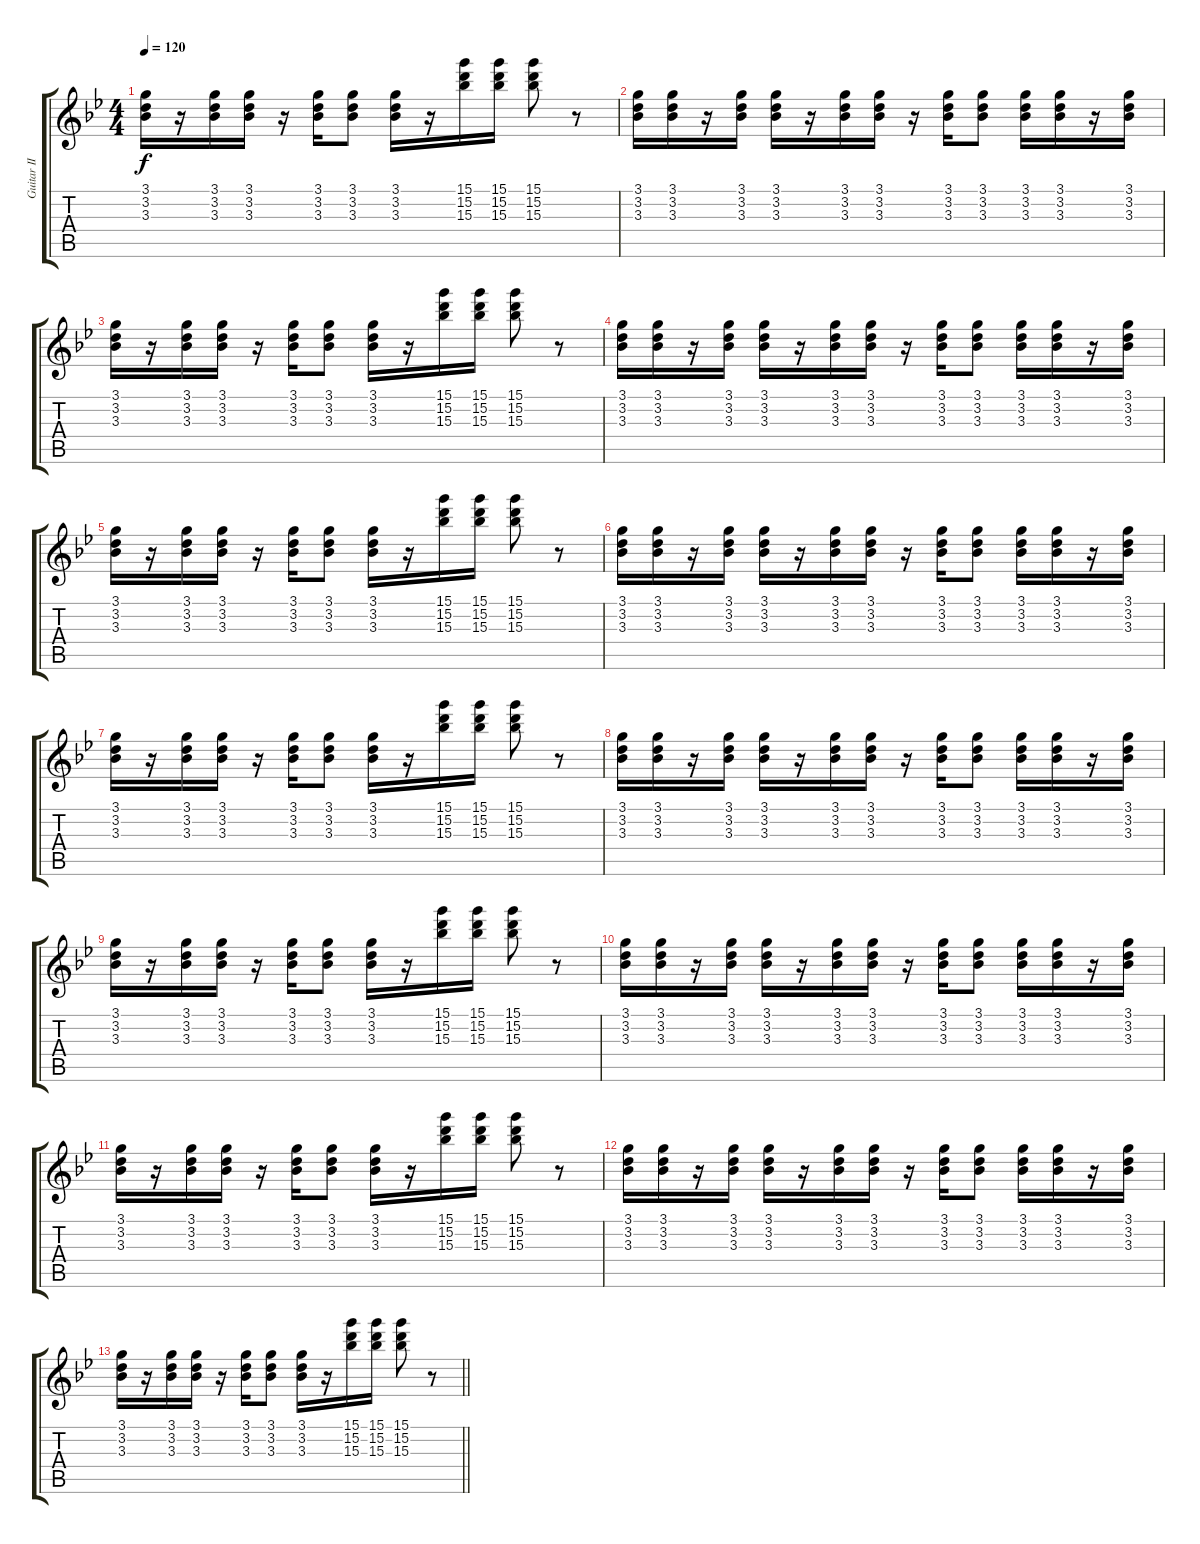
\track ("Guitar II" "Guitar II") {instrument electricguitarjazz}
\staff {score tabs}
\tuning (E4 B3 G3 D3 A2 E2) {hide}
\ts (4 4)
\tempo 120
\clef g2
\ks bb
(3.1 3.2 3.3).16{dy f} r.16 (3.1 3.2 3.3).16 (3.1 3.2 3.3).16 r.16 (3.1 3.2 3.3).16 (3.1 3.2 3.3).8 (3.1 3.2 3.3).16 r.16 (15.1 15.2 15.3).16 (15.1 15.2 15.3).16 (15.1 15.2 15.3).8 r.8 |
(3.1 3.2 3.3).16 (3.1 3.2 3.3).16 r.16 (3.1 3.2 3.3).16 (3.1 3.2 3.3).16 r.16 (3.1 3.2 3.3).16 (3.1 3.2 3.3).16 r.16 (3.1 3.2 3.3).16 (3.1 3.2 3.3).8 (3.1 3.2 3.3).16 (3.1 3.2 3.3).16 r.16 (3.1 3.2 3.3).16 |
(3.1 3.2 3.3).16 r.16 (3.1 3.2 3.3).16 (3.1 3.2 3.3).16 r.16 (3.1 3.2 3.3).16 (3.1 3.2 3.3).8 (3.1 3.2 3.3).16 r.16 (15.1 15.2 15.3).16 (15.1 15.2 15.3).16 (15.1 15.2 15.3).8 r.8 |
(3.1 3.2 3.3).16 (3.1 3.2 3.3).16 r.16 (3.1 3.2 3.3).16 (3.1 3.2 3.3).16 r.16 (3.1 3.2 3.3).16 (3.1 3.2 3.3).16 r.16 (3.1 3.2 3.3).16 (3.1 3.2 3.3).8 (3.1 3.2 3.3).16 (3.1 3.2 3.3).16 r.16 (3.1 3.2 3.3).16 |
(3.1 3.2 3.3).16 r.16 (3.1 3.2 3.3).16 (3.1 3.2 3.3).16 r.16 (3.1 3.2 3.3).16 (3.1 3.2 3.3).8 (3.1 3.2 3.3).16 r.16 (15.1 15.2 15.3).16 (15.1 15.2 15.3).16 (15.1 15.2 15.3).8 r.8 |
(3.1 3.2 3.3).16 (3.1 3.2 3.3).16 r.16 (3.1 3.2 3.3).16 (3.1 3.2 3.3).16 r.16 (3.1 3.2 3.3).16 (3.1 3.2 3.3).16 r.16 (3.1 3.2 3.3).16 (3.1 3.2 3.3).8 (3.1 3.2 3.3).16 (3.1 3.2 3.3).16 r.16 (3.1 3.2 3.3).16 |
(3.1 3.2 3.3).16 r.16 (3.1 3.2 3.3).16 (3.1 3.2 3.3).16 r.16 (3.1 3.2 3.3).16 (3.1 3.2 3.3).8 (3.1 3.2 3.3).16 r.16 (15.1 15.2 15.3).16 (15.1 15.2 15.3).16 (15.1 15.2 15.3).8 r.8 |
(3.1 3.2 3.3).16 (3.1 3.2 3.3).16 r.16 (3.1 3.2 3.3).16 (3.1 3.2 3.3).16 r.16 (3.1 3.2 3.3).16 (3.1 3.2 3.3).16 r.16 (3.1 3.2 3.3).16 (3.1 3.2 3.3).8 (3.1 3.2 3.3).16 (3.1 3.2 3.3).16 r.16 (3.1 3.2 3.3).16 |
(3.1 3.2 3.3).16 r.16 (3.1 3.2 3.3).16 (3.1 3.2 3.3).16 r.16 (3.1 3.2 3.3).16 (3.1 3.2 3.3).8 (3.1 3.2 3.3).16 r.16 (15.1 15.2 15.3).16 (15.1 15.2 15.3).16 (15.1 15.2 15.3).8 r.8 |
(3.1 3.2 3.3).16 (3.1 3.2 3.3).16 r.16 (3.1 3.2 3.3).16 (3.1 3.2 3.3).16 r.16 (3.1 3.2 3.3).16 (3.1 3.2 3.3).16 r.16 (3.1 3.2 3.3).16 (3.1 3.2 3.3).8 (3.1 3.2 3.3).16 (3.1 3.2 3.3).16 r.16 (3.1 3.2 3.3).16 |
(3.1 3.2 3.3).16 r.16 (3.1 3.2 3.3).16 (3.1 3.2 3.3).16 r.16 (3.1 3.2 3.3).16 (3.1 3.2 3.3).8 (3.1 3.2 3.3).16 r.16 (15.1 15.2 15.3).16 (15.1 15.2 15.3).16 (15.1 15.2 15.3).8 r.8 |
(3.1 3.2 3.3).16 (3.1 3.2 3.3).16 r.16 (3.1 3.2 3.3).16 (3.1 3.2 3.3).16 r.16 (3.1 3.2 3.3).16 (3.1 3.2 3.3).16 r.16 (3.1 3.2 3.3).16 (3.1 3.2 3.3).8 (3.1 3.2 3.3).16 (3.1 3.2 3.3).16 r.16 (3.1 3.2 3.3).16 |
\barLineRight lightlight
(3.1 3.2 3.3).16 r.16 (3.1 3.2 3.3).16 (3.1 3.2 3.3).16 r.16 (3.1 3.2 3.3).16 (3.1 3.2 3.3).8 (3.1 3.2 3.3).16 r.16 (15.1 15.2 15.3).16 (15.1 15.2 15.3).16 (15.1 15.2 15.3).8 r.8
